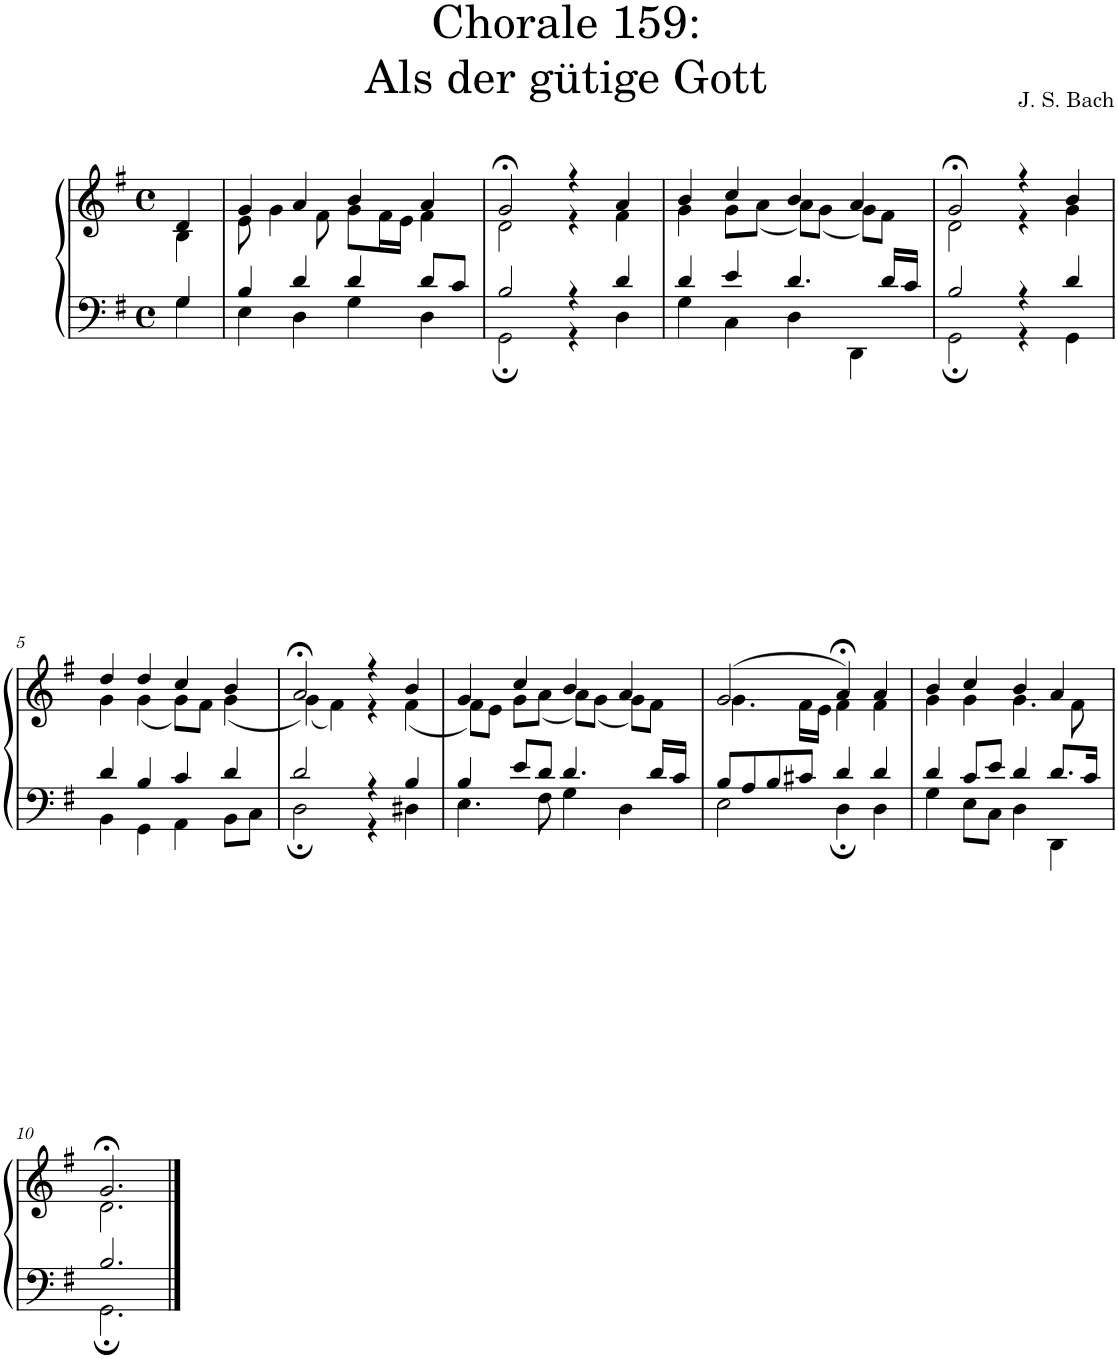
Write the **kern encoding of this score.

**kern	**kern
*part1	*part1
*staff2	*staff1
*I"S,A	*
*clefF4	*clefG2
*k[f#]	*k[f#]
*M4/4	*M4/4
*met(c)	*met(c)
=	=
*^	*^
4G/	4G\	4d/	4B\
=1	=1	=1	=1
4B/	4E\	4g/	8e\
.	.	.	4g\
4d/	4D\	4a/	.
.	.	.	8f#\
4d/	4G\	4b/	8g\L
.	.	.	16f#\L
.	.	.	16e\JJ
8d/L	4D\	4a/	4f#\
8c/J	.	.	.
=2	=2	=2	=2
2B/	2GG;\	2g;</	2d\
4r	4r	4r	4r
4d/	4D\	4a/	4f#\
=3	=3	=3	=3
4d/	4G\	4b/	4g\
4e/	4C\	4cc/	8g\L
.	.	.	(<8a\J
4.d/	4D\	4b/	8a\L)
.	.	.	(<8g\J
.	4DD\	4a/	8g\L)
16d/LL	.	.	8f#\J
16c/JJ	.	.	.
=4	=4	=4	=4
2B/	2GG;\	2g;</	2d\
4r	4r	4r	4r
4d/	4GG\	4b/	4g\
!!LO:LB:g=z	!!
=5	=5	=5	=5
4d/	4BB\	4dd/	4g\
4B/	4GG\	4dd/	(<4g\
4c/	4AA\	4cc/	8g\L)
.	.	.	8f#\J
4d/	8BB\L	4b/	(<4g\
.	8C\J	.	.
=6	=6	=6	=6
2d/	2D;\	2a;</	(<4g\)
.	.	.	4f#\)
4r	4r	4r	4r
4B/	4D#X\	4b/	(<4f#\
=7	=7	=7	=7
4B/	4.E\	4g/	8f#\L)
.	.	.	8e\J
8e/L	.	4cc/	8g\L
8d/J	8F#\	.	(<8a\J
4.d/	4G\	4b/	8a\L)
.	.	.	(<8g\J
.	4D\	4a/	8g\L)
16d/LL	.	.	8f#\J
16c/JJ	.	.	.
=8	=8	=8	=8
8B/L	2E\	(>2g/	4.g\
8A/	.	.	.
8B/	.	.	.
8c#X/J	.	.	16f#\LL
.	.	.	16e\JJ
4d/	4D;\	4a;</)	4f#\
4d/	4D\	4a/	4f#\
=9	=9	=9	=9
4d/	4G\	4b/	4g\
8c/L	8E\L	4cc/	4g\
8e/J	8C\J	.	.
4d/	4D\	4b/	4.g\
8.d/L	4DD\	4a/	.
.	.	.	8f#\
16c/Jk	.	.	.
!!LO:LB:g=z	!!
=10	=10	=10	=10
2.B/	2.GG;\	2.g;</	2.d\
*v	*v	*	*
*	*v	*v
==	==
*-	*-
